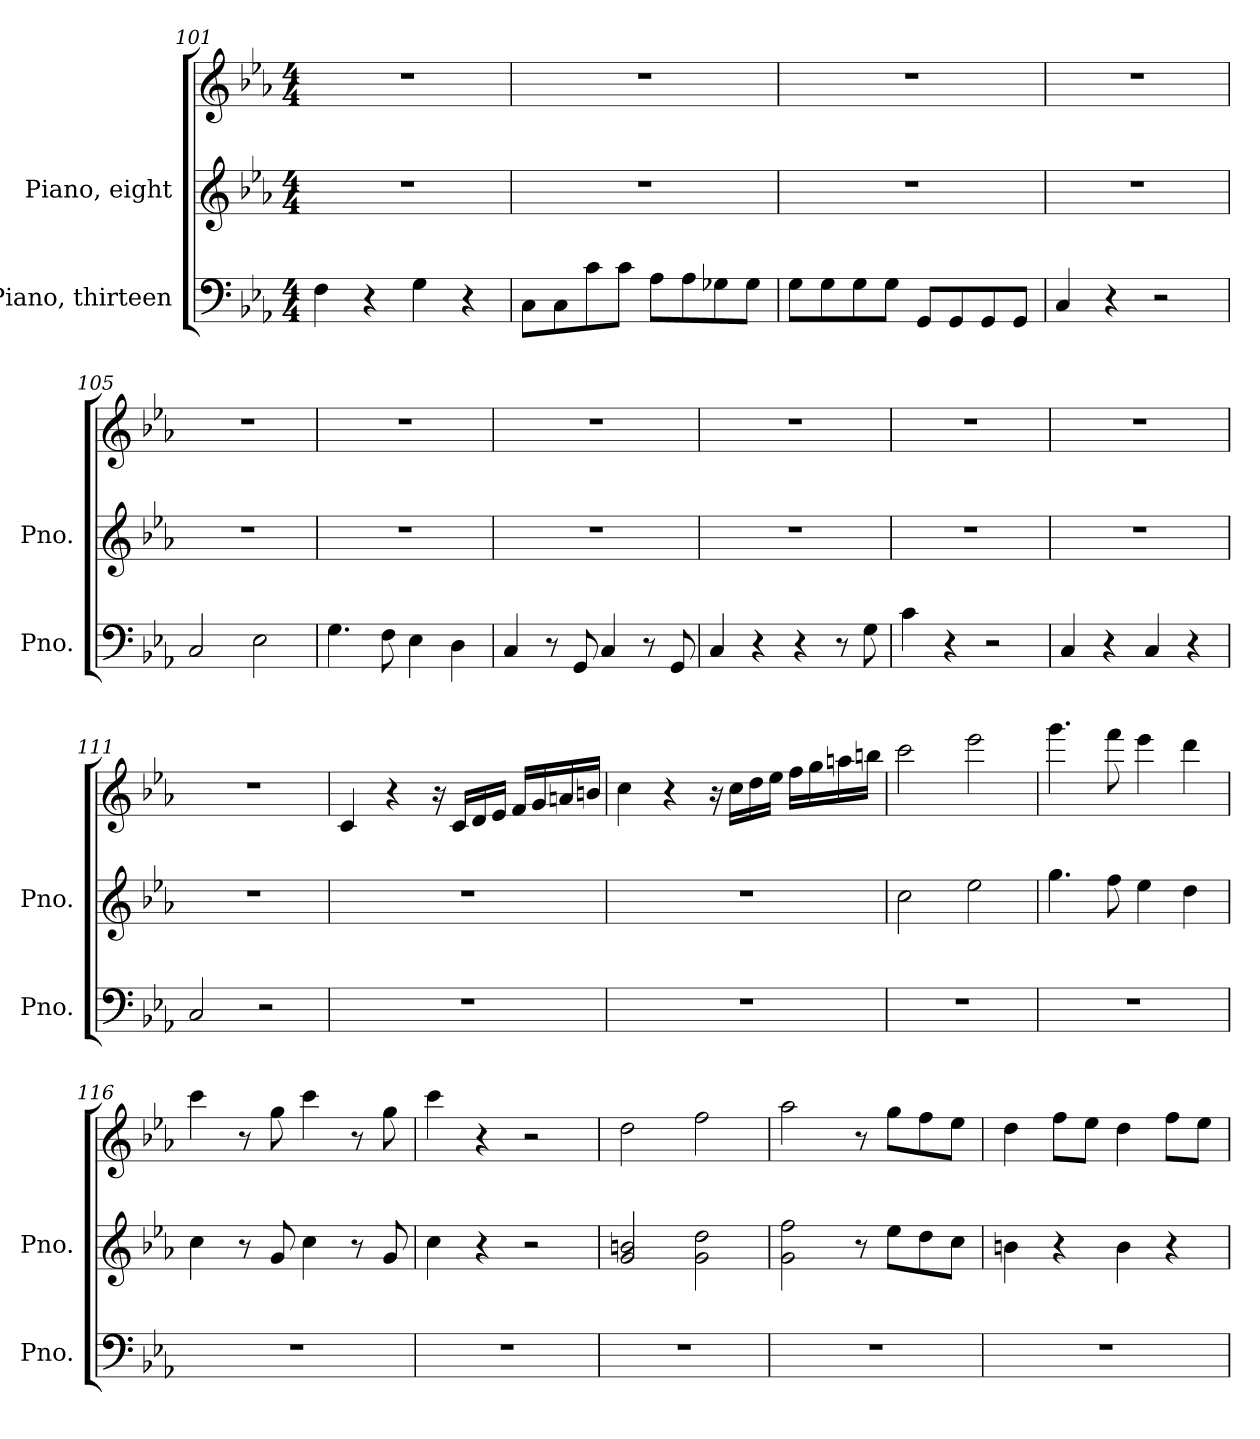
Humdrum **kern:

**kern	**kern	**kern
*part2	*part1	*part1
*staff3	*staff2	*staff1
*I"Piano, thirteen	*I"Piano, eight	*
*I'Pno.	*I'Pno.	*
*clefF4	*clefG2	*clefG2
*k[b-e-a-]	*k[b-e-a-]	*k[b-e-a-]
*M4/4	*M4/4	*M4/4
=101	=101	=101
4F\	1r	1r
4r	.	.
4G\	.	.
4r	.	.
=102	=102	=102
8C\L	1r	1r
8C\	.	.
8c\	.	.
8c\J	.	.
8A-\L	.	.
8A-\	.	.
8G-X\	.	.
8G-\J	.	.
!!LO:LB:g=z
=103	=103	=103
8G\L	1r	1r
8G\	.	.
8G\	.	.
8G\J	.	.
8GG/L	.	.
8GG/	.	.
8GG/	.	.
8GG/J	.	.
=104	=104	=104
4C/	1r	1r
4r	.	.
2r	.	.
=105	=105	=105
2C/	1r	1r
2E-\	.	.
=106	=106	=106
4.G\	1r	1r
8F\	.	.
4E-\	.	.
4D\	.	.
=107	=107	=107
4C/	1r	1r
8r	.	.
8GG/	.	.
4C/	.	.
8r	.	.
8GG/	.	.
=108	=108	=108
4C/	1r	1r
4r	.	.
4r	.	.
8r	.	.
8G\	.	.
=109	=109	=109
4c\	1r	1r
4r	.	.
2r	.	.
!!LO:LB:g=z
=110	=110	=110
4C/	1r	1r
4r	.	.
4C/	.	.
4r	.	.
=111	=111	=111
2C/	1r	1r
2r	.	.
=112	=112	=112
1r	1r	4c/
.	.	4r
.	.	16r
.	.	16c/LL
.	.	16d/
.	.	16e-/JJ
.	.	16f/LL
.	.	16g/
.	.	16an/
.	.	16bn/JJ
=113	=113	=113
1r	1r	4cc\
.	.	4r
.	.	16r
.	.	16cc\LL
.	.	16dd\
.	.	16ee-\JJ
.	.	16ff\LL
.	.	16gg\
.	.	16aan\
.	.	16bbn\JJ
=114	=114	=114
1r	2cc\	2ccc\
.	2ee-\	2eee-\
=115	=115	=115
1r	4.gg\	4.ggg\
.	8ff\	8fff\
.	4ee-\	4eee-\
.	4dd\	4ddd\
!!LO:LB:g=z
=116	=116	=116
1r	4cc\	4ccc\
.	8r	8r
.	8g/	8gg\
.	4cc\	4ccc\
.	8r	8r
.	8g/	8gg\
=117	=117	=117
1r	4cc\	4ccc\
.	4r	4r
.	2r	2r
=118	=118	=118
1r	2g/ 2bn/	2dd\
.	2g\ 2dd\	2ff\
=119	=119	=119
1r	2g\ 2ff\	2aa-\
.	8r	8r
.	8ee-\L	8gg\L
.	8dd\	8ff\
.	8cc\J	8ee-\J
=120	=120	=120
1r	4bn\	4dd\
.	4r	8ff\L
.	.	8ee-\J
.	4b\	4dd\
.	4r	8ff\L
.	.	8ee-\J
=	=	=
*-	*-	*-
